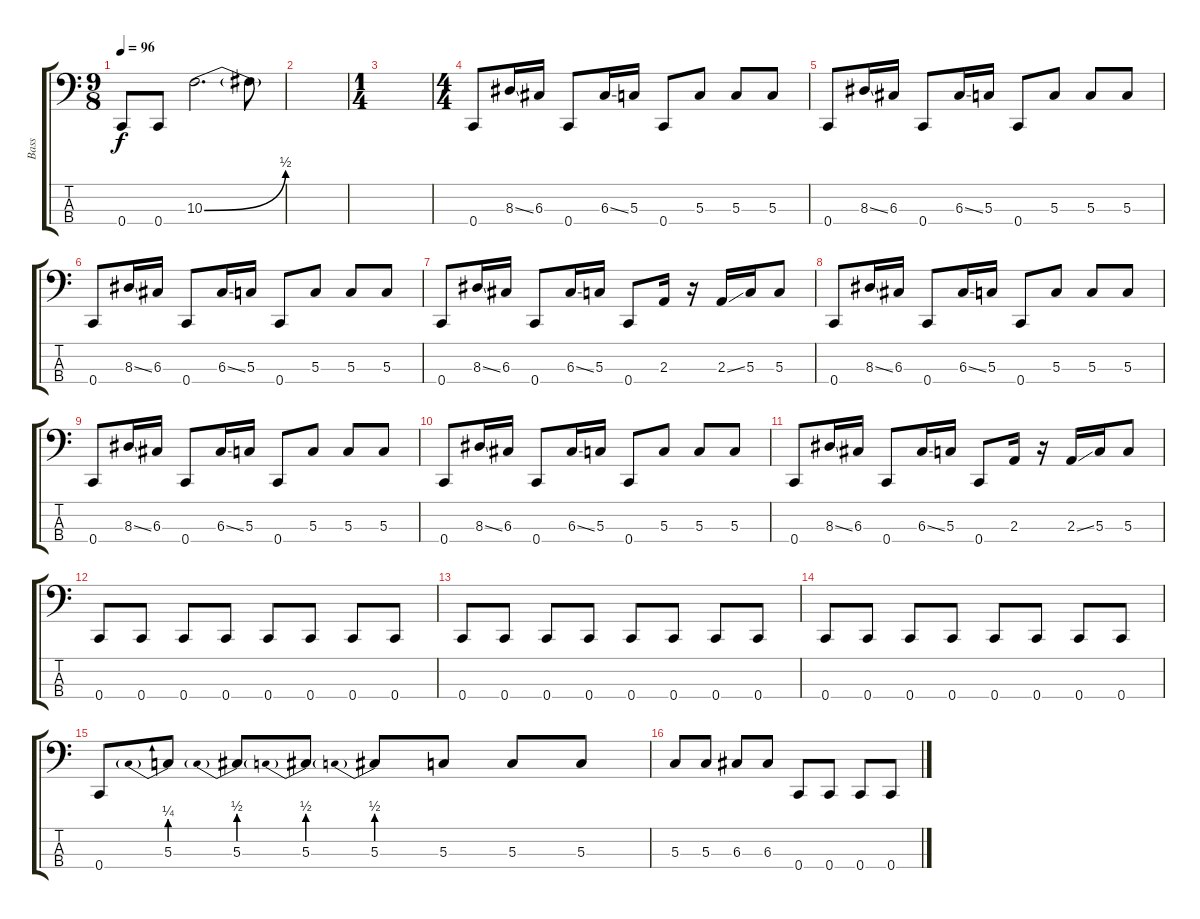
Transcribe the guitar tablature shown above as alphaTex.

\track ("Bass" "Bass") {instrument electricbasspick}
\staff {score tabs}
\tuning (F2 C2 G1 C1) {hide}
\ts (9 8)
\tempo 96
\clef f4
\ks c
0.4.8{dy f} 0.4.8 10.3{be (bend 0 0 60 2)}.2{d} 10.3{t}.8 |
|
\ts (1 4)
|
\ts (4 4)
0.4.8 8.3{ss}.16 6.3.16 0.4.8 6.3{ss}.16 5.3.16 0.4.8 5.3.8 5.3.8 5.3.8 |
0.4.8 8.3{ss}.16 6.3.16 0.4.8 6.3{ss}.16 5.3.16 0.4.8 5.3.8 5.3.8 5.3.8 |
0.4.8 8.3{ss}.16 6.3.16 0.4.8 6.3{ss}.16 5.3.16 0.4.8 5.3.8 5.3.8 5.3.8 |
0.4.8 8.3{ss}.16 6.3.16 0.4.8 6.3{ss}.16 5.3.16 0.4.8 2.3.16 r.16 2.3{ss}.16 5.3.16 5.3.8 |
0.4.8 8.3{ss}.16 6.3.16 0.4.8 6.3{ss}.16 5.3.16 0.4.8 5.3.8 5.3.8 5.3.8 |
0.4.8 8.3{ss}.16 6.3.16 0.4.8 6.3{ss}.16 5.3.16 0.4.8 5.3.8 5.3.8 5.3.8 |
0.4.8 8.3{ss}.16 6.3.16 0.4.8 6.3{ss}.16 5.3.16 0.4.8 5.3.8 5.3.8 5.3.8 |
0.4.8 8.3{ss}.16 6.3.16 0.4.8 6.3{ss}.16 5.3.16 0.4.8 2.3.16 r.16 2.3{ss}.16 5.3.16 5.3.8 |
0.4.8 0.4.8 0.4.8 0.4.8 0.4.8 0.4.8 0.4.8 0.4.8 |
0.4.8 0.4.8 0.4.8 0.4.8 0.4.8 0.4.8 0.4.8 0.4.8 |
0.4.8 0.4.8 0.4.8 0.4.8 0.4.8 0.4.8 0.4.8 0.4.8 |
0.4.8 5.3{be (prebend 0 1 60 1)}.8 5.3{be (prebend 0 2 60 2)}.8 5.3{be (prebend 0 2 60 2)}.8 5.3{be (prebend 0 2 60 2)}.8 5.3.8 5.3.8 5.3.8 |
5.3.8 5.3.8 6.3.8 6.3.8 0.4.8 0.4.8 0.4.8 0.4.8
